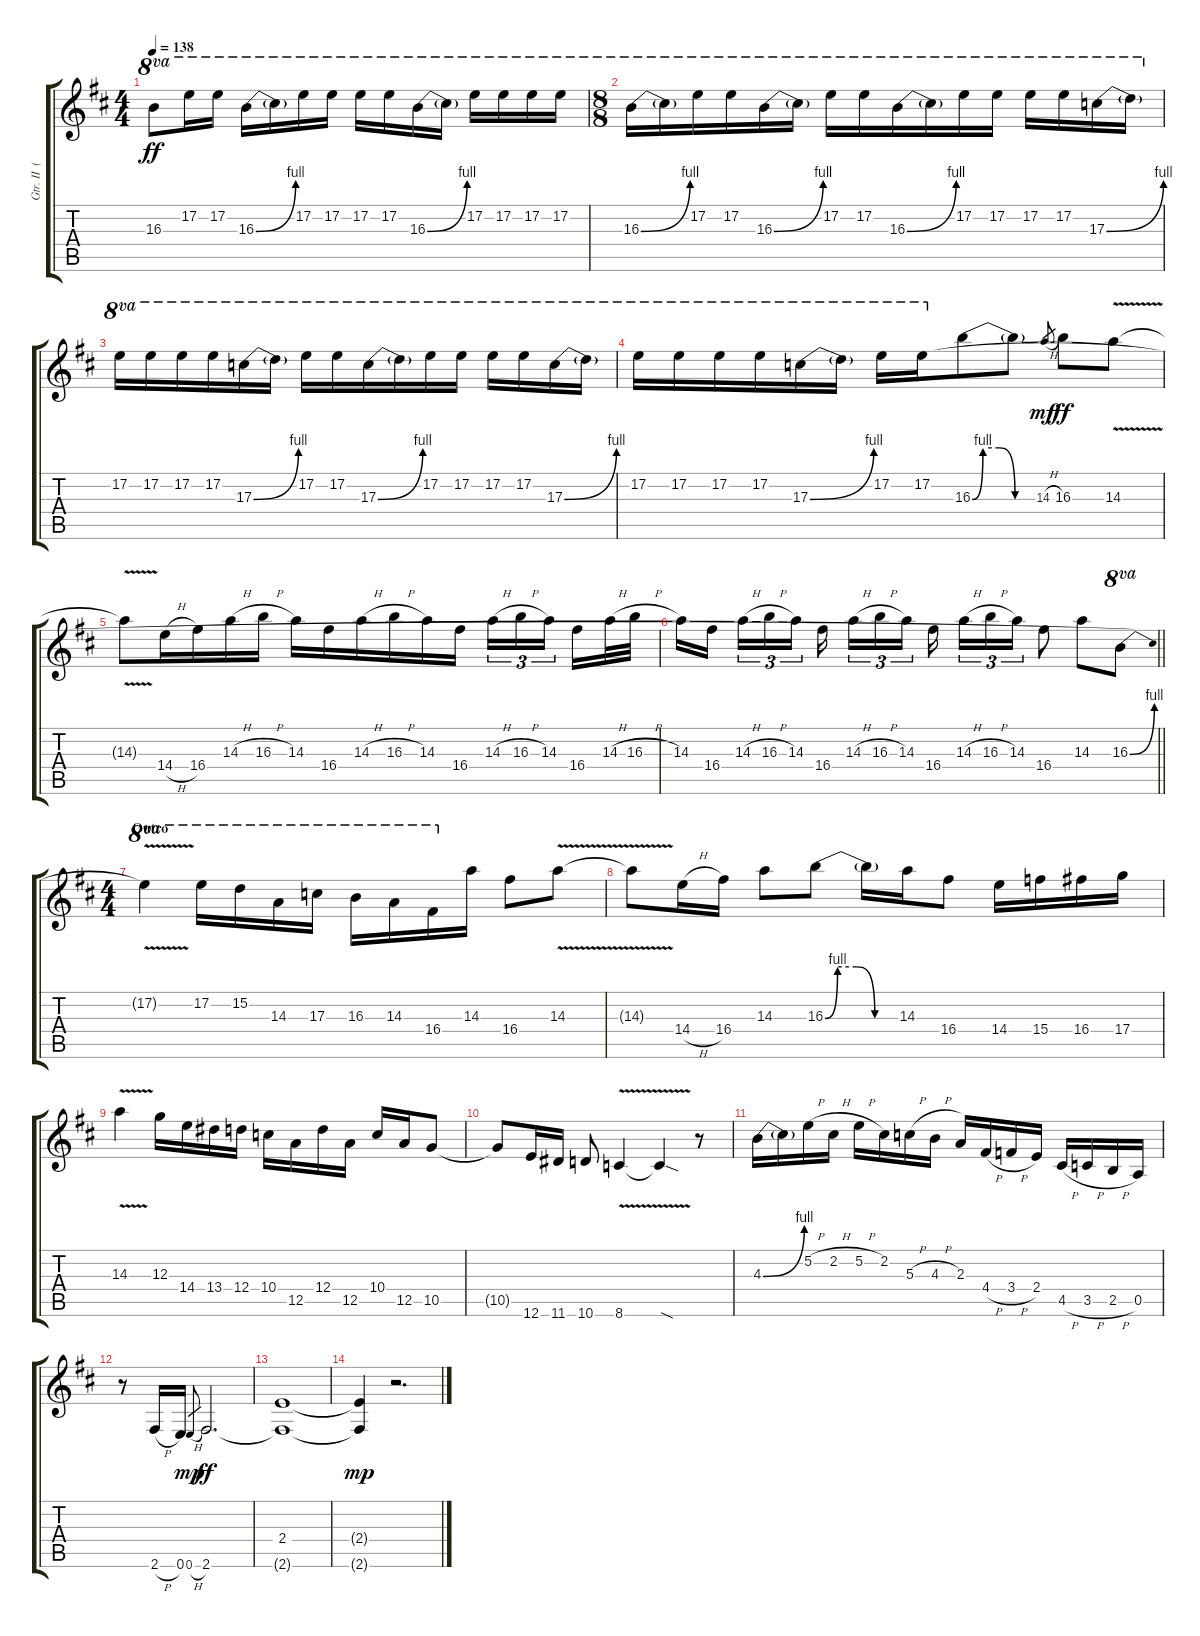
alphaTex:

\track ("Gtr. II  (lead)" "Gtr. II  (") {instrument distortionguitar}
\staff {score tabs}
\tuning (E4 B3 G3 D3 A2 E2) {hide}
\ts (4 4)
\tempo 138
\clef g2
\ks d
16.3{t}.8{ot 8va dy ff} 17.2.16{ot 8va} 17.2.16{ot 8va} 16.3{be (bend 0 0 60 4)}.16{ot 8va} 16.3{t}.16{ot 8va} 17.2.16{ot 8va} 17.2.16{ot 8va} 17.2.16{ot 8va} 17.2.16{ot 8va} 16.3{be (bend 0 0 60 4)}.16{ot 8va} 16.3{t}.16{ot 8va} 17.2.16{ot 8va} 17.2.16{ot 8va} 17.2.16{ot 8va} 17.2.16{ot 8va} |
\ts (8 8)
16.3{be (bend 0 0 60 4)}.16{ot 8va} 16.3{t}.16{ot 8va} 17.2.16{ot 8va} 17.2.16{ot 8va} 16.3{be (bend 0 0 60 4)}.16{ot 8va} 16.3{t}.16{ot 8va} 17.2.16{ot 8va} 17.2.16{ot 8va} 16.3{be (bend 0 0 60 4)}.16{ot 8va} 16.3{t}.16{ot 8va} 17.2.16{ot 8va} 17.2.16{ot 8va} 17.2.16{ot 8va} 17.2.16{ot 8va} 17.3{be (bend 0 0 60 4)}.16{ot 8va} 17.3{t}.16{ot 8va} |
17.2.16{ot 8va} 17.2.16{ot 8va} 17.2.16{ot 8va} 17.2.16{ot 8va} 17.3{be (bend 0 0 60 4)}.16{ot 8va} 17.3{t}.16{ot 8va} 17.2.16{ot 8va} 17.2.16{ot 8va} 17.3{be (bend 0 0 60 4)}.16{ot 8va} 17.3{t}.16{ot 8va} 17.2.16{ot 8va} 17.2.16{ot 8va} 17.2.16{ot 8va} 17.2.16{ot 8va} 17.3{be (bend 0 0 60 4)}.16{ot 8va} 17.3{t}.16{ot 8va} |
17.2.16{ot 8va} 17.2.16{ot 8va} 17.2.16{ot 8va} 17.2.16{ot 8va} 17.3{be (bend 0 0 60 4)}.16{ot 8va} 17.3{t}.16{ot 8va} 17.2.16{ot 8va} 17.2.16{ot 8va} 16.3{be (custom 0 0 10 4 25 4 40 0 60 0)}.8 16.3{t}.8 14.3{h}.8{gr dy mf} 16.3.8{dy ff} 14.3{v}.8 |
14.3{v t}.8 14.4{h}.16 16.4.16 14.3{h}.16 16.3{h}.16 14.3.16 16.4.16 14.3{h}.16 16.3{h}.16 14.3.16 16.4.16 14.3{h}.16{tu (3 2)} 16.3{h}.16{tu (3 2)} 14.3.16{tu (3 2)} 16.4.16 14.3{h}.32 16.3{h}.32 |
\barLineRight lightlight
14.3.16 16.4.16 14.3{h}.16{tu (3 2)} 16.3{h}.16{tu (3 2)} 14.3.16{tu (3 2)} 16.4.16{beam splitsecondary} 14.3{h}.16{tu (3 2)} 16.3{h}.16{tu (3 2)} 14.3.16{tu (3 2)} 16.4.16 14.3{h}.16{tu (3 2)} 16.3{h}.16{tu (3 2)} 14.3.16{tu (3 2)} 16.4.8 14.3.8 16.3{be (bend 0 0 60 4)}.8{ot 8va} |
\ts (4 4)
\section ("" "Outro")
17.2{v t}.4{ot 8va} 17.2.16{ot 8va} 15.2.16{ot 8va} 14.3.16{ot 8va} 17.3.16{ot 8va} 16.3.16{ot 8va} 14.3.16{ot 8va} 16.4.16{ot 8va} 14.3.16 16.4.8 14.3{v}.8 |
14.3{v t}.8 14.4{h}.16 16.4.16 14.3.8 16.3{be (custom 0 0 10 4 25 4 40 0 60 0)}.8 16.3{t}.16 14.3.16 16.4.8 14.4.16 15.4.16 16.4.16 17.4.16 |
14.3{v}.4 12.3.16 14.4.16 13.4.16 12.4.16 10.4.16 12.5.16 12.4.16 12.5.16 10.4.16 12.5.16 10.5.8 |
10.5{t}.8 12.6.16 11.6.16 10.6.8 8.6{v}.4 8.6{sod t}.4 r.8 |
4.3{be (bend 0 0 60 4)}.16 4.3{t}.16 5.2{h}.16 2.2{h}.16 5.2{h}.16 2.2.16 5.3{h}.16 4.3{h}.16 2.3.16 4.4{h}.16 3.4{h}.16 2.4.16 4.5{h}.16 3.5{h}.16 2.5{h}.16 0.5.16 |
r.8 2.6{h}.16 0.6.16 0.6{h}.8{gr dy mp} 2.6.2{d dy ff} |
(2.4 2.6{t}).1 |
(2.4{t} 2.6{t}).4{dy mp} r.2{d}
